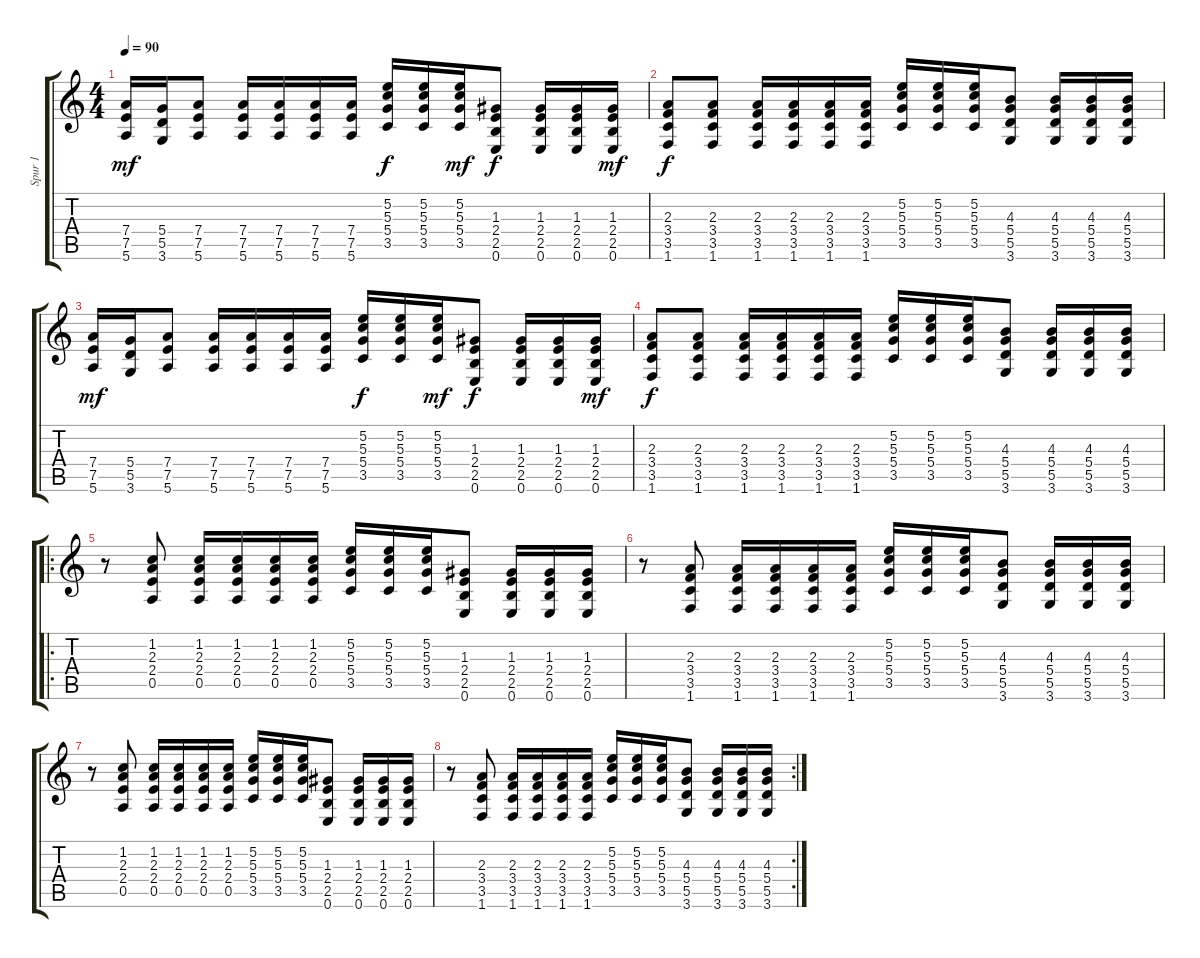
\track ("Spur 1" "Spur 1") {instrument distortionguitar}
\staff {score tabs}
\tuning (E4 B3 G3 D3 A2 E2) {hide}
\ts (4 4)
\tempo 90
\clef g2
\ks c
(7.4 7.5 5.6).16{dy mf} (5.4 5.5 3.6).16 (7.4 7.5 5.6).8 (7.4 7.5 5.6).16 (7.4 7.5 5.6).16 (7.4 7.5 5.6).16 (7.4 7.5 5.6).16 (5.2 5.3 5.4 3.5).16{dy f} (5.2 5.3 5.4 3.5).16 (5.2 5.3 5.4 3.5).16{dy mf} (1.3 2.4 2.5 0.6).8{dy f} (1.3 2.4 2.5 0.6).16 (1.3 2.4 2.5 0.6).16 (1.3 2.4 2.5 0.6).16{dy mf} |
(2.3 3.4 3.5 1.6).8{dy f} (2.3 3.4 3.5 1.6).8 (2.3 3.4 3.5 1.6).16 (2.3 3.4 3.5 1.6).16 (2.3 3.4 3.5 1.6).16 (2.3 3.4 3.5 1.6).16 (5.2 5.3 5.4 3.5).16 (5.2 5.3 5.4 3.5).16 (5.2 5.3 5.4 3.5).16 (4.3 5.4 5.5 3.6).8 (4.3 5.4 5.5 3.6).16 (4.3 5.4 5.5 3.6).16 (4.3 5.4 5.5 3.6).16 |
(7.4 7.5 5.6).16{dy mf} (5.4 5.5 3.6).16 (7.4 7.5 5.6).8 (7.4 7.5 5.6).16 (7.4 7.5 5.6).16 (7.4 7.5 5.6).16 (7.4 7.5 5.6).16 (5.2 5.3 5.4 3.5).16{dy f} (5.2 5.3 5.4 3.5).16 (5.2 5.3 5.4 3.5).16{dy mf} (1.3 2.4 2.5 0.6).8{dy f} (1.3 2.4 2.5 0.6).16 (1.3 2.4 2.5 0.6).16 (1.3 2.4 2.5 0.6).16{dy mf} |
(2.3 3.4 3.5 1.6).8{dy f} (2.3 3.4 3.5 1.6).8 (2.3 3.4 3.5 1.6).16 (2.3 3.4 3.5 1.6).16 (2.3 3.4 3.5 1.6).16 (2.3 3.4 3.5 1.6).16 (5.2 5.3 5.4 3.5).16 (5.2 5.3 5.4 3.5).16 (5.2 5.3 5.4 3.5).16 (4.3 5.4 5.5 3.6).8 (4.3 5.4 5.5 3.6).16 (4.3 5.4 5.5 3.6).16 (4.3 5.4 5.5 3.6).16 |
\ro
r.8 (1.2 2.3 2.4 0.5).8 (1.2 2.3 2.4 0.5).16 (1.2 2.3 2.4 0.5).16 (1.2 2.3 2.4 0.5).16 (1.2 2.3 2.4 0.5).16 (5.2 5.3 5.4 3.5).16 (5.2 5.3 5.4 3.5).16 (5.2 5.3 5.4 3.5).16 (1.3 2.4 2.5 0.6).8 (1.3 2.4 2.5 0.6).16 (1.3 2.4 2.5 0.6).16 (1.3 2.4 2.5 0.6).16 |
r.8 (2.3 3.4 3.5 1.6).8 (2.3 3.4 3.5 1.6).16 (2.3 3.4 3.5 1.6).16 (2.3 3.4 3.5 1.6).16 (2.3 3.4 3.5 1.6).16 (5.2 5.3 5.4 3.5).16 (5.2 5.3 5.4 3.5).16 (5.2 5.3 5.4 3.5).16 (4.3 5.4 5.5 3.6).8 (4.3 5.4 5.5 3.6).16 (4.3 5.4 5.5 3.6).16 (4.3 5.4 5.5 3.6).16 |
r.8 (1.2 2.3 2.4 0.5).8 (1.2 2.3 2.4 0.5).16 (1.2 2.3 2.4 0.5).16 (1.2 2.3 2.4 0.5).16 (1.2 2.3 2.4 0.5).16 (5.2 5.3 5.4 3.5).16 (5.2 5.3 5.4 3.5).16 (5.2 5.3 5.4 3.5).16 (1.3 2.4 2.5 0.6).8 (1.3 2.4 2.5 0.6).16 (1.3 2.4 2.5 0.6).16 (1.3 2.4 2.5 0.6).16 |
\rc 2
r.8 (2.3 3.4 3.5 1.6).8 (2.3 3.4 3.5 1.6).16 (2.3 3.4 3.5 1.6).16 (2.3 3.4 3.5 1.6).16 (2.3 3.4 3.5 1.6).16 (5.2 5.3 5.4 3.5).16 (5.2 5.3 5.4 3.5).16 (5.2 5.3 5.4 3.5).16 (4.3 5.4 5.5 3.6).8 (4.3 5.4 5.5 3.6).16 (4.3 5.4 5.5 3.6).16 (4.3 5.4 5.5 3.6).16
